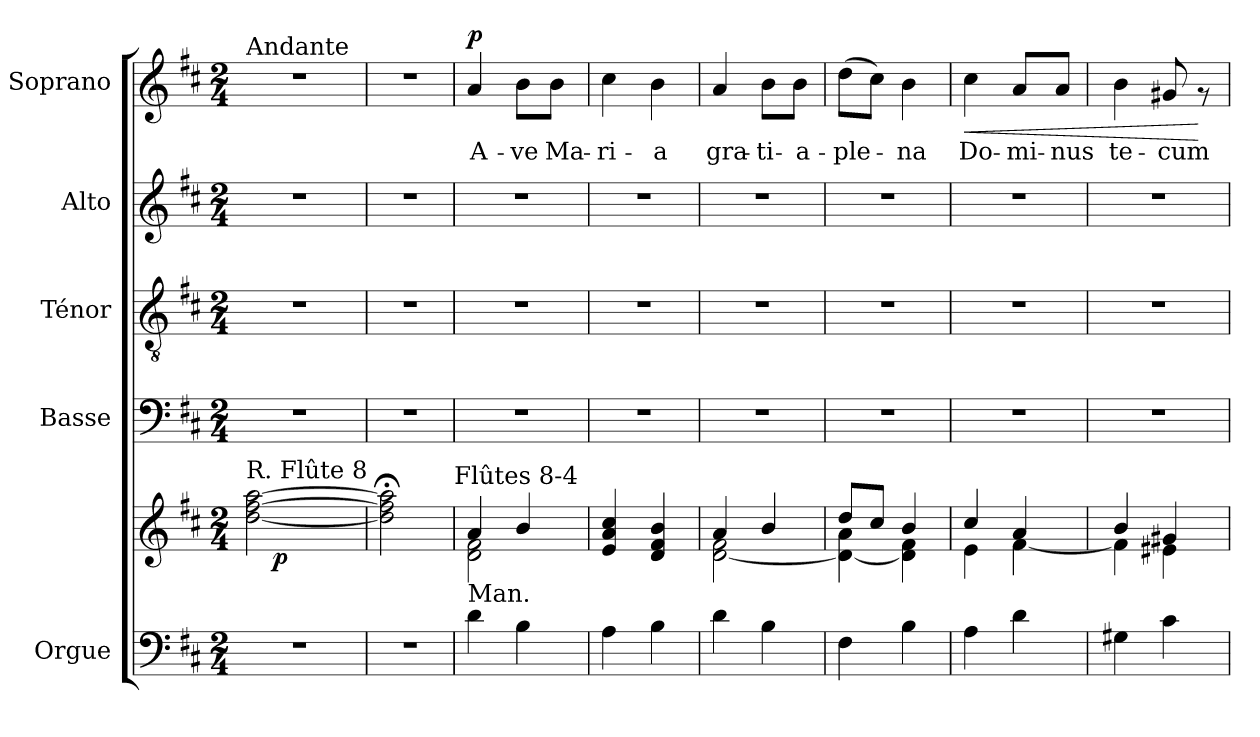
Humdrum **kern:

**kern	**kern	**dynam	**kern	**kern	**kern	**kern	**text	**dynam
*part5	*part5	*part5	*part4	*part3	*part2	*part1	*part1	*part1
*staff6	*staff5	*staff5/6	*staff4	*staff3	*staff2	*staff1	*staff1	*staff1
*I"Orgue	*	*	*I"Basse	*I"Ténor	*I"Alto	*I"Soprano	*	*
*clefF4	*clefG2	*	*clefF4	*clefGv2	*clefG2	*clefG2	*	*
*k[f#c#]	*k[f#c#]	*	*k[f#c#]	*k[f#c#]	*k[f#c#]	*k[f#c#]	*	*
*D:	*D:	*	*D:	*D:	*D:	*D:	*	*
*M2/4	*M2/4	*	*M2/4	*M2/4	*M2/4	*M2/4	*	*
*MM60	*MM60	*	*MM60	*MM60	*MM60	*MM60	*	*
=1	=1	=1	=1	=1	=1	=1	=1	=1
*	*^	*	*	*	*	*	*	*
!	!	!	!	!	!	!	!LO:TX:a:t=Andante	!	!
!	!LO:TX:a:t=R. Flûte 8	!	!	!	!	!	!	!	!
2r	[<2dd\ [>2ff#\ [>2aa\	16.ryy	.	2r	2r	2r	2r	.	.
!	!	!	!LO:DY:b	!	!	!	!	!	!
.	.	4ryy	p	.	.	.	.	.	.
.	.	8ryy	.	.	.	.	.	.	.
.	.	32ryy	.	.	.	.	.	.	.
*	*v	*v	*	*	*	*	*	*	*
=2	=2	=2	=2	=2	=2	=2	=2	=2
2r	2dd\];< 2ff#\];< 2aa\];<	.	2r	2r	2r	2r	.	.
!	!LO:TX:a:t=Flûtes 8-4	!	!	!	!	!	!	!
=3	=3	=3	=3	=3	=3	=3	=3	=3
*	*^	*	*	*	*	*	*	*
!LO:TX:a:t=Man.	!	!	!	!	!	!	!	!	!
!	!	!	!	!	!	!	!	!LO:LY:b	!LO:DY:a
4d\	4a/	2d\ 2f#\	.	2r	2r	2r	4a/	A-	p
!	!	!	!	!	!	!	!	!LO:LY:b	!
4B\	4b/	.	.	.	.	.	8b\L	-ve	.
!	!	!	!	!	!	!	!	!LO:LY:b	!
.	.	.	.	.	.	.	8b\J	Ma-	.
*	*v	*v	*	*	*	*	*	*	*
=4	=4	=4	=4	=4	=4	=4	=4	=4
!	!	!	!	!	!	!	!LO:LY:b	!
4A\	4e/ 4a/ 4cc#/	.	2r	2r	2r	4cc#\	-ri-	.
!	!	!	!	!	!	!	!LO:LY:b	!
4B\	4d/ 4f#/ 4b/	.	.	.	.	4b\	-a	.
=5	=5	=5	=5	=5	=5	=5	=5	=5
*	*^	*	*	*	*	*	*	*
!	!	!	!	!	!	!	!	!LO:LY:b	!
4d\	4a/	[<2d\ 2f#\	.	2r	2r	2r	4a/	gra-	.
!	!	!	!	!	!	!	!	!LO:LY:b	!
4B\	4b/	.	.	.	.	.	8b\L	-ti-	.
!	!	!	!	!	!	!	!	!LO:LY:b	!
.	.	.	.	.	.	.	8b\J	-a-	.
=6	=6	=6	=6	=6	=6	=6	=6	=6	=6
!	!	!	!	!	!	!	!	!LO:LY:b	!
4F#\	8dd/L	4d\_ 4a\	.	2r	2r	2r	(>8dd\L	-ple-	.
.	8cc#/J	.	.	.	.	.	8cc#\J)	.	.
!	!	!	!	!	!	!	!	!LO:LY:b	!
4B\	4b/	4d\] 4f#\	.	.	.	.	4b\	-na	.
=7	=7	=7	=7	=7	=7	=7	=7	=7	=7
!	!	!	!	!	!	!	!	!LO:LY:b	!LO:HP:b
4A\	4cc#/	4e\	.	2r	2r	2r	4cc#\	Do-	<
!	!	!	!	!	!	!	!	!LO:LY:b	!
4d\	4a/	[<4f#\	.	.	.	.	8a/L	-mi-	.
!	!	!	!	!	!	!	!	!LO:LY:b	!
.	.	.	.	.	.	.	8a/J	-nus	.
=8	=8	=8	=8	=8	=8	=8	=8	=8	=8
!	!	!	!	!	!	!	!	!LO:LY:b	!
4G#X\	4b/	4f#\]	.	2r	2r	2r	4b\	te-	.
!	!	!	!	!	!	!	!	!LO:LY:b	!
4c#\	4g#X/	4e#X\	.	.	.	.	8g#X/	-cum	.
.	.	.	.	.	.	.	8rf	.	[
*	*v	*v	*	*	*	*	*	*	*
=	=	=	=	=	=	=	=	=
*-	*-	*-	*-	*-	*-	*-	*-	*-
